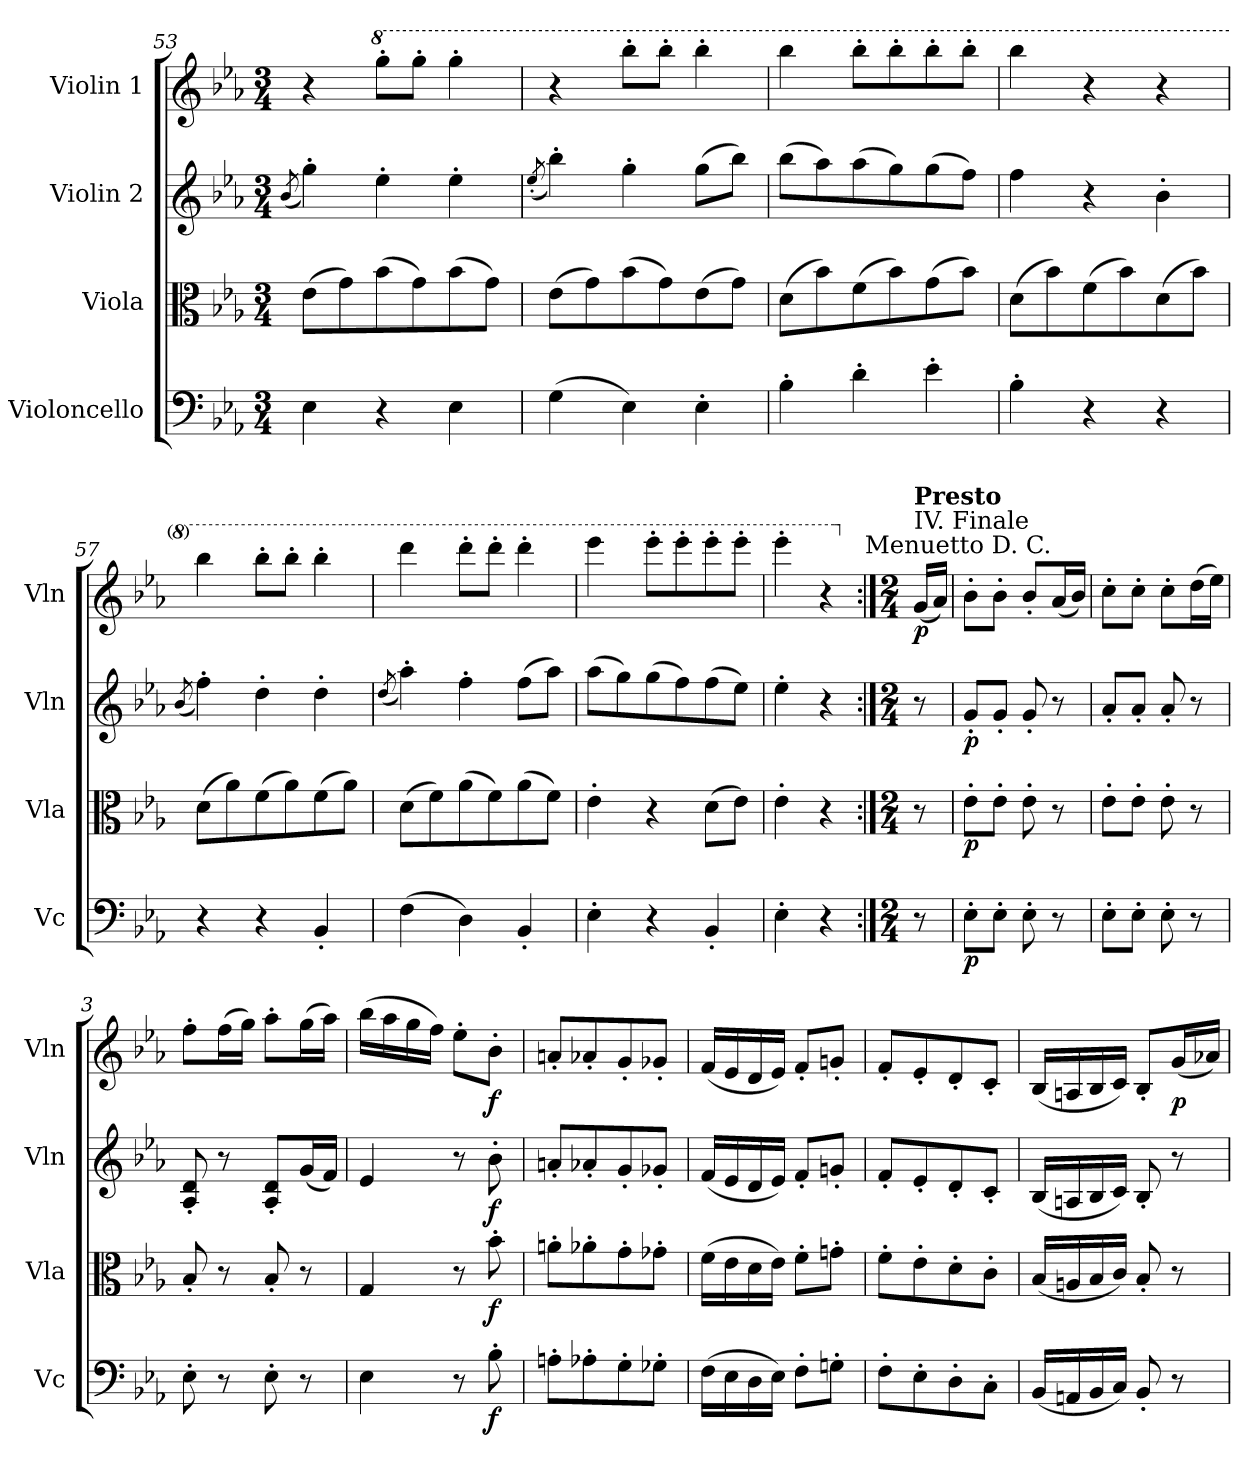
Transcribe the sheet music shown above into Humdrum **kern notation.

**kern	**dynam	**kern	**dynam	**kern	**dynam	**kern	**dynam
*part4	*part4	*part3	*part3	*part2	*part2	*part1	*part1
*staff4	*staff4	*staff3	*staff3	*staff2	*staff2	*staff1	*staff1
*I"Violoncello	*	*I"Viola	*	*I"Violin 2	*	*I"Violin 1	*
*I'Vc	*	*I'Vla	*	*I'Vln	*	*I'Vln	*
*clefF4	*	*clefC3	*	*clefG2	*	*clefG2	*
*k[b-e-a-]	*	*k[b-e-a-]	*	*k[b-e-a-]	*	*k[b-e-a-]	*
*M3/4	*	*M3/4	*	*M3/4	*	*M3/4	*
=53	=53	=53	=53	=53	=53	=53	=53
.	.	.	.	(<8qb-/	.	.	.
4E-\	.	(>8e-\L	.	4gg'\)	.	4r	.
.	.	8g\)	.	.	.	.	.
*	*	*	*	*	*	*8va	*
4r	.	(>8b-\	.	4ee-'\	.	8ggg'\L	.
.	.	8g\)	.	.	.	8ggg'\J	.
4E-\	.	(>8b-\	.	4ee-'\	.	4ggg'\	.
.	.	8g\J)	.	.	.	.	.
=54	=54	=54	=54	=54	=54	=54	=54
.	.	.	.	(<8qee-'/	.	.	.
(>4G\	.	(>8e-\L	.	4bb-'\)	.	4r	.
.	.	8g\)	.	.	.	.	.
4E-\)	.	(>8b-\	.	4gg'\	.	8bbb-'\L	.
.	.	8g\)	.	.	.	8bbb-'\J	.
4E-'\	.	(>8e-\	.	(>8gg\L	.	4bbb-'\	.
.	.	8g\J)	.	8bb-\J)	.	.	.
!!LO:LB:g=z
=55	=55	=55	=55	=55	=55	=55	=55
4B-'\	.	(>8d\L	.	(>8bb-\L	.	4bbb-\	.
.	.	8b-\)	.	8aa-\)	.	.	.
4d'\	.	(>8f\	.	(>8aa-\	.	8bbb-'\L	.
.	.	8b-\)	.	8gg\)	.	8bbb-'\	.
4e-'\	.	(>8g\	.	(>8gg\	.	8bbb-'\	.
.	.	8b-\J)	.	8ff\J)	.	8bbb-'\J	.
=56	=56	=56	=56	=56	=56	=56	=56
4B-'\	.	(>8d\L	.	4ff\	.	4bbb-\	.
.	.	8b-\)	.	.	.	.	.
4r	.	(>8f\	.	4r	.	4r	.
.	.	8b-\)	.	.	.	.	.
4r	.	(>8d\	.	4b-'\	.	4r	.
.	.	8b-\J)	.	.	.	.	.
=57	=57	=57	=57	=57	=57	=57	=57
.	.	.	.	(<8qb-/	.	.	.
4r	.	(>8d\L	.	4ff'\)	.	4bbb-\	.
.	.	8a-\)	.	.	.	.	.
4r	.	(>8f\	.	4dd'\	.	8bbb-'\L	.
.	.	8a-\)	.	.	.	8bbb-'\J	.
4BB-'/	.	(>8f\	.	4dd'\	.	4bbb-'\	.
.	.	8a-\J)	.	.	.	.	.
=58	=58	=58	=58	=58	=58	=58	=58
.	.	.	.	(<8qdd/	.	.	.
(>4F\	.	(>8d\L	.	4aa-'\)	.	4dddd\	.
.	.	8f\)	.	.	.	.	.
4D\)	.	(>8a-\	.	4ff'\	.	8dddd'\L	.
.	.	8f\)	.	.	.	8dddd'\J	.
4BB-'/	.	(>8a-\	.	(>8ff\L	.	4dddd'\	.
.	.	8f\J)	.	8aa-\J)	.	.	.
=59	=59	=59	=59	=59	=59	=59	=59
4E-'\	.	4e-'\	.	(>8aa-\L	.	4eeee-\	.
.	.	.	.	8gg\)	.	.	.
4r	.	4r	.	(>8gg\	.	8eeee-'\L	.
.	.	.	.	8ff\)	.	8eeee-'\	.
4BB-'/	.	(>8d\L	.	(>8ff\	.	8eeee-'\	.
.	.	8e-\J)	.	8ee-\J)	.	8eeee-'\J	.
=60	=60	=60	=60	=60	=60	=60	=60
4E-'\	.	4e-'\	.	4ee-'\	.	4eeee-'\	.
4r	.	4r	.	4r	.	4r	.
!	!	!	!	!	!	!LO:TX:a:t=Menuetto D. C.	!
!!LO:PB:g=z
=:|!	=:|!	=:|!	=:|!	=:|!	=:|!	=:|!	=:|!
*M2/4	*	*M2/4	*	*M2/4	*	*M2/4	*
*	*	*	*	*	*	*X8va	*
!	!	!	!	!	!	!LO:TX:a:t=IV.  Finale	!
!	!	!	!	!	!	!LO:TX:a:B:t=Presto	!
!	!	!	!	!	!	!	!LO:DY:b
8r	.	8r	.	8r	.	(<16g/LL	p
.	.	.	.	.	.	16a-/JJ)	.
=1	=1	=1	=1	=1	=1	=1	=1
!	!LO:DY:b	!	!LO:DY:b	!	!LO:DY:b	!	!
8E-'\L	p	8e-'\L	p	8g'/L	p	8b-'\L	.
8E-'\J	.	8e-'\J	.	8g'/J	.	8b-'\J	.
8E-'\	.	8e-'\	.	8g'/	.	8b-'/L	.
8r	.	8r	.	8r	.	(<16a-/L	.
.	.	.	.	.	.	16b-/JJ)	.
=2	=2	=2	=2	=2	=2	=2	=2
8E-'\L	.	8e-'\L	.	8a-'/L	.	8cc'\L	.
8E-'\J	.	8e-'\J	.	8a-'/J	.	8cc'\J	.
8E-'\	.	8e-'\	.	8a-'/	.	8cc'\L	.
8r	.	8r	.	8r	.	(>16dd\L	.
.	.	.	.	.	.	16ee-\JJ)	.
=3	=3	=3	=3	=3	=3	=3	=3
8E-'\	.	8B-'/	.	8A-/' 8d/'	.	8ff'\L	.
8r	.	8r	.	8r	.	(>16ff\L	.
.	.	.	.	.	.	16gg\JJ)	.
8E-'\	.	8B-'/	.	8A-/' 8d/'L	.	8aa-'\L	.
8r	.	8r	.	(<16g/L	.	(>16gg\L	.
.	.	.	.	16f/JJ)	.	16aa-\JJ)	.
=4	=4	=4	=4	=4	=4	=4	=4
4E-\	.	4G/	.	4e-/	.	(>16bb-\LL	.
.	.	.	.	.	.	16aa-\	.
.	.	.	.	.	.	16gg\	.
.	.	.	.	.	.	16ff\JJ)	.
8r	.	8r	.	8r	.	8ee-'\L	.
!	!LO:DY:b	!	!LO:DY:b	!	!LO:DY:b	!	!LO:DY:b
8B-'\	f	8b-'\	f	8b-'\	f	8b-'\J	f
=5	=5	=5	=5	=5	=5	=5	=5
8An'\L	.	8an'\L	.	8an'/L	.	8an'/L	.
8A-X'\	.	8a-X'\	.	8a-X'/	.	8a-X'/	.
8G'\	.	8g'\	.	8g'/	.	8g'/	.
8G-X'\J	.	8g-X'\J	.	8g-X'/J	.	8g-X'/J	.
!!LO:LB:g=z
=6	=6	=6	=6	=6	=6	=6	=6
(>16F\LL	.	(>16f\LL	.	(<16f/LL	.	(<16f/LL	.
16E-\	.	16e-\	.	16e-/	.	16e-/	.
16D\	.	16d\	.	16d/	.	16d/	.
16E-\JJ)	.	16e-\JJ)	.	16e-/JJ)	.	16e-/JJ)	.
8F'\L	.	8f'\L	.	8f'/L	.	8f'/L	.
8Gn'\J	.	8gn'\J	.	8gn'/J	.	8gn'/J	.
=7	=7	=7	=7	=7	=7	=7	=7
8F'\L	.	8f'\L	.	8f'/L	.	8f'/L	.
8E-'\	.	8e-'\	.	8e-'/	.	8e-'/	.
8D'\	.	8d'\	.	8d'/	.	8d'/	.
8C'\J	.	8c'\J	.	8c'/J	.	8c'/J	.
=8	=8	=8	=8	=8	=8	=8	=8
(<16BB-/LL	.	(<16B-/LL	.	(<16B-/LL	.	(<16B-/LL	.
16AAn/	.	16An/	.	16An/	.	16An/	.
16BB-/	.	16B-/	.	16B-/	.	16B-/	.
16C/JJ)	.	16c/JJ)	.	16c/JJ)	.	16c/JJ)	.
8BB-'/	.	8B-'/	.	8B-'/	.	8B-'/L	.
!	!	!	!	!	!	!	!LO:DY:b
8r	.	8r	.	8r	.	(<16g/L	p
.	.	.	.	.	.	16a-X/JJ)	.
=	=	=	=	=	=	=	=
*-	*-	*-	*-	*-	*-	*-	*-
